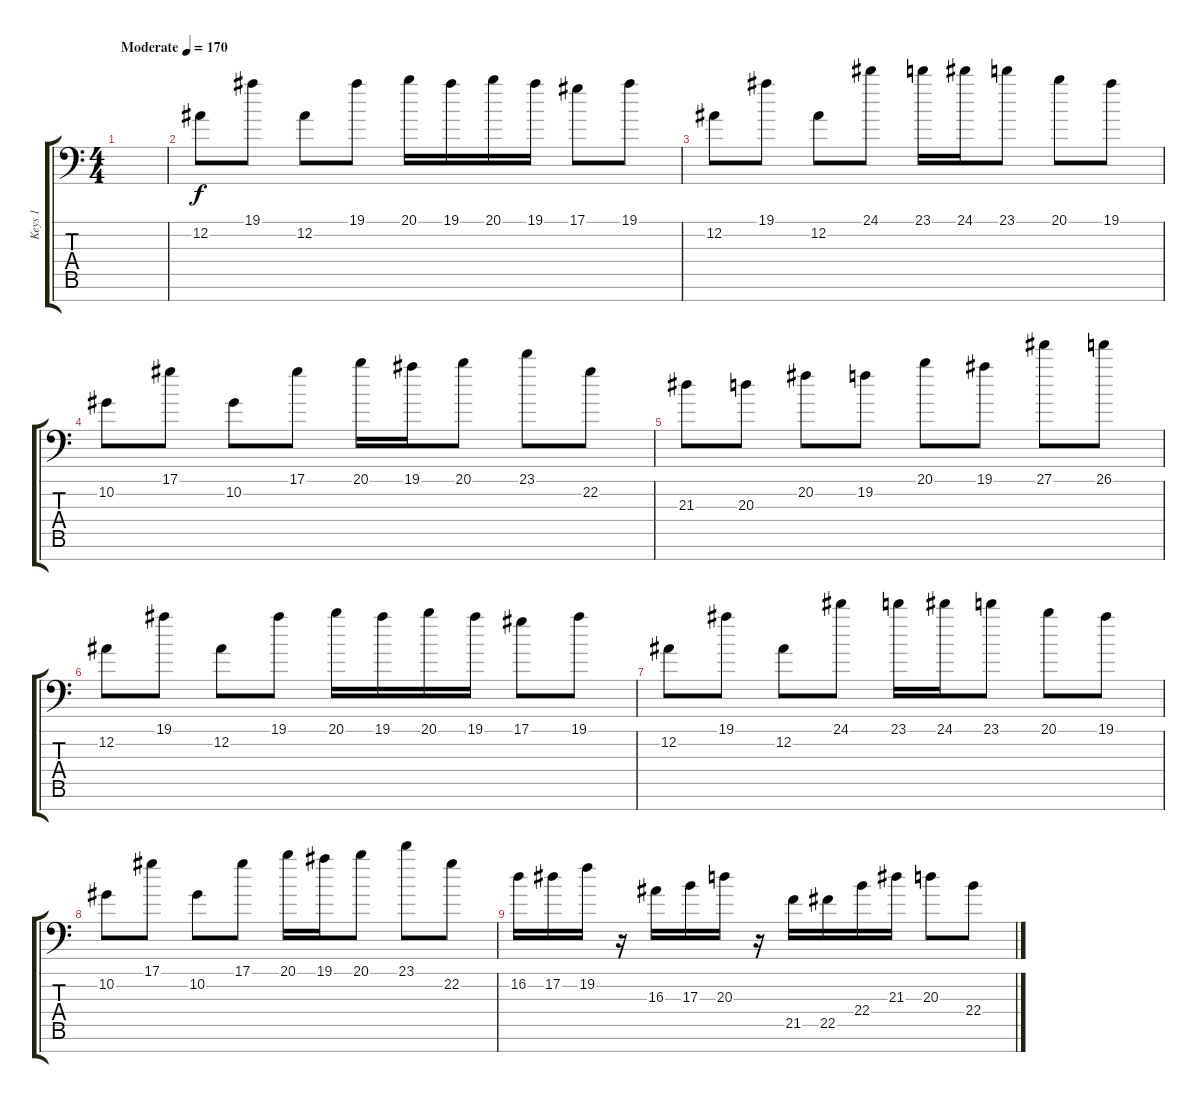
\track ("Keys 1" "Keys 1") {instrument sitar}
\staff {score tabs}
\tuning (Eb4 Bb3 Gb3 Db3 Ab2 Eb2 Ab1) {hide}
\ts (4 4)
\tempo (170 "Moderate")
\clef f4
\ks c
|
12.2.8 19.1.8 12.2.8 19.1.8 20.1.16 19.1.16 20.1.16 19.1.16 17.1.8 19.1.8 |
12.2.8 19.1.8 12.2.8 24.1.8 23.1.16 24.1.16 23.1.8 20.1.8 19.1.8 |
10.2.8 17.1.8 10.2.8 17.1.8 20.1.16 19.1.16 20.1.8 23.1.8 22.2.8 |
21.3.8 20.3.8 20.2.8 19.2.8 20.1.8 19.1.8 27.1.8 26.1.8 |
12.2.8 19.1.8 12.2.8 19.1.8 20.1.16 19.1.16 20.1.16 19.1.16 17.1.8 19.1.8 |
12.2.8 19.1.8 12.2.8 24.1.8 23.1.16 24.1.16 23.1.8 20.1.8 19.1.8 |
10.2.8 17.1.8 10.2.8 17.1.8 20.1.16 19.1.16 20.1.8 23.1.8 22.2.8 |
16.2.16 17.2.16 19.2.16 r.16 16.3.16 17.3.16 20.3.16 r.16 21.5.16 22.5.16 22.4.16 21.3.16 20.3.8 22.4.8
